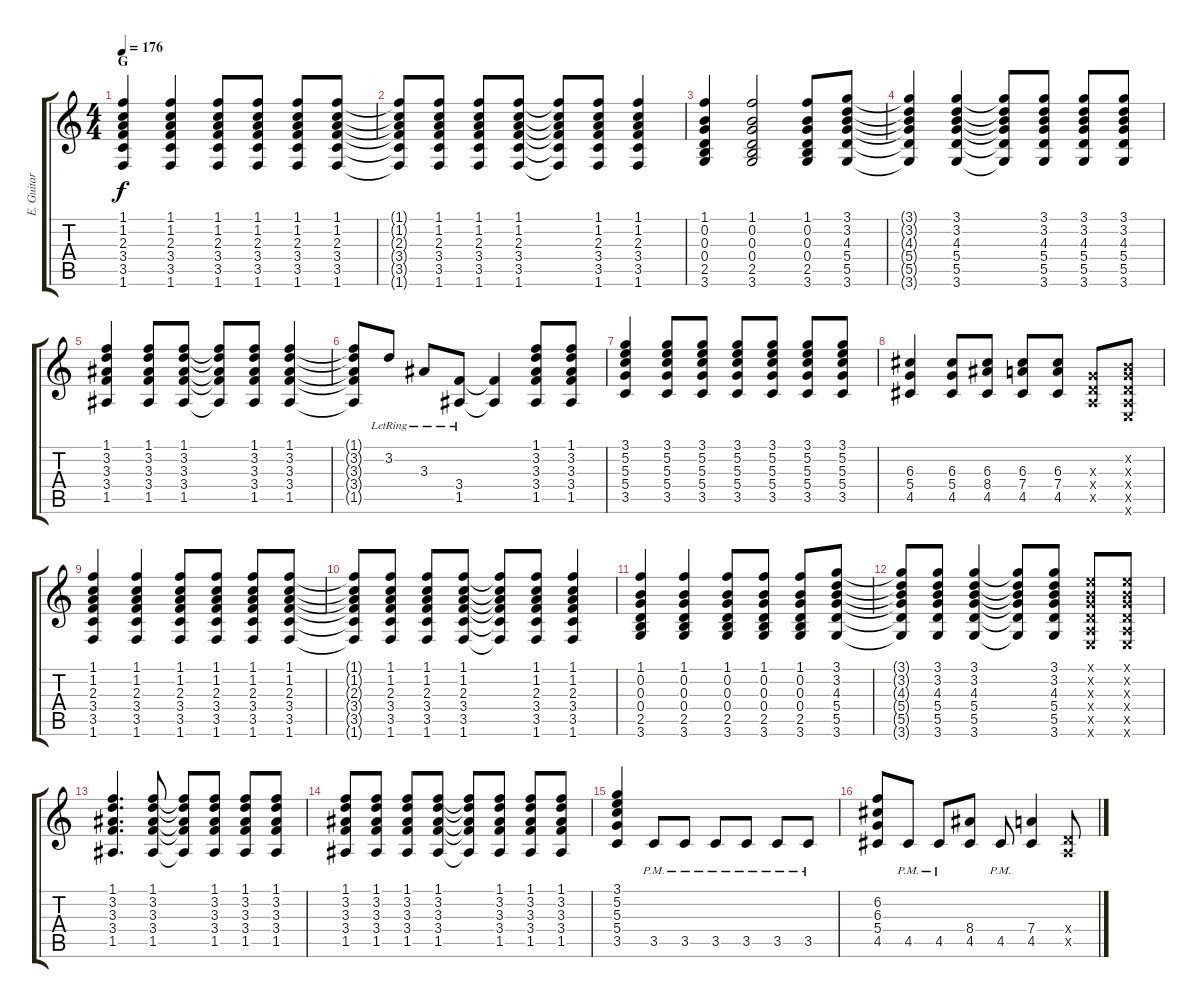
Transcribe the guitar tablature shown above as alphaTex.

\track ("E. Guitar II" "E. Guitar ") {instrument overdrivenguitar}
\staff {score tabs}
\tuning (E4 B3 G3 D3 A2 E2) {hide}
\ts (4 4)
\section ("" "G")
\tempo 176
\clef g2
\ks c
(1.1 1.2 2.3 3.4 3.5 1.6).4{dy f} (1.1 1.2 2.3 3.4 3.5 1.6).4 (1.1 1.2 2.3 3.4 3.5 1.6).8 (1.1 1.2 2.3 3.4 3.5 1.6).8 (1.1 1.2 2.3 3.4 3.5 1.6).8 (1.1 1.2 2.3 3.4 3.5 1.6).8 |
(1.1{t} 1.2{t} 2.3{t} 3.4{t} 3.5{t} 1.6{t}).8 (1.1 1.2 2.3 3.4 3.5 1.6).8 (1.1 1.2 2.3 3.4 3.5 1.6).8 (1.1 1.2 2.3 3.4 3.5 1.6).8 (1.1{t} 1.2{t} 2.3{t} 3.4{t} 3.5{t} 1.6{t}).8 (1.1 1.2 2.3 3.4 3.5 1.6).8 (1.1 1.2 2.3 3.4 3.5 1.6).4 |
(1.1 0.2 0.3 0.4 2.5 3.6).4 (1.1 0.2 0.3 0.4 2.5 3.6).2 (1.1 0.2 0.3 0.4 2.5 3.6).8 (3.1 3.2 4.3 5.4 5.5 3.6).8 |
(3.1{t} 3.2{t} 4.3{t} 5.4{t} 5.5{t} 3.6{t}).4 (3.1 3.2 4.3 5.4 5.5 3.6).4 (3.1{t} 3.2{t} 4.3{t} 5.4{t} 5.5{t} 3.6{t}).8 (3.1 3.2 4.3 5.4 5.5 3.6).8 (3.1 3.2 4.3 5.4 5.5 3.6).8 (3.1 3.2 4.3 5.4 5.5 3.6).8 |
(1.1 3.2 3.3 3.4 1.5).4 (1.1 3.2 3.3 3.4 1.5).8 (1.1 3.2 3.3 3.4 1.5).8 (1.1{t} 3.2{t} 3.3{t} 3.4{t} 1.5{t}).8 (1.1 3.2 3.3 3.4 1.5).8 (1.1 3.2 3.3 3.4 1.5).4 |
(1.1{t} 3.2{t} 3.3{t} 3.4{t} 1.5{t}).8 3.2{lr}.8 3.3{lr}.8 (3.4{lr} 1.5{lr}).8 (3.4{t} 1.5{t}).4 (1.1 3.2 3.3 3.4 1.5).8 (1.1 3.2 3.3 3.4 1.5).8 |
(3.1 5.2 5.3 5.4 3.5).4 (3.1 5.2 5.3 5.4 3.5).8 (3.1 5.2 5.3 5.4 3.5).8 (3.1 5.2 5.3 5.4 3.5).8 (3.1 5.2 5.3 5.4 3.5).8 (3.1 5.2 5.3 5.4 3.5).8 (3.1 5.2 5.3 5.4 3.5).8 |
(6.3 5.4 4.5).4 (6.3 5.4 4.5).8 (6.3 8.4 4.5).8 (6.3 7.4 4.5).8 (6.3 7.4 4.5).8 (0.3{x} 0.4{x} 0.5{x}).8 (0.2{x} 0.3{x} 0.4{x} 0.5{x} 0.6{x}).8 |
(1.1 1.2 2.3 3.4 3.5 1.6).4 (1.1 1.2 2.3 3.4 3.5 1.6).4 (1.1 1.2 2.3 3.4 3.5 1.6).8 (1.1 1.2 2.3 3.4 3.5 1.6).8 (1.1 1.2 2.3 3.4 3.5 1.6).8 (1.1 1.2 2.3 3.4 3.5 1.6).8 |
(1.1{t} 1.2{t} 2.3{t} 3.4{t} 3.5{t} 1.6{t}).8 (1.1 1.2 2.3 3.4 3.5 1.6).8 (1.1 1.2 2.3 3.4 3.5 1.6).8 (1.1 1.2 2.3 3.4 3.5 1.6).8 (1.1{t} 1.2{t} 2.3{t} 3.4{t} 3.5{t} 1.6{t}).8 (1.1 1.2 2.3 3.4 3.5 1.6).8 (1.1 1.2 2.3 3.4 3.5 1.6).4 |
(1.1 0.2 0.3 0.4 2.5 3.6).4 (1.1 0.2 0.3 0.4 2.5 3.6).4 (1.1 0.2 0.3 0.4 2.5 3.6).8 (1.1 0.2 0.3 0.4 2.5 3.6).8 (1.1 0.2 0.3 0.4 2.5 3.6).8 (3.1 3.2 4.3 5.4 5.5 3.6).8 |
(3.1{t} 3.2{t} 4.3{t} 5.4{t} 5.5{t} 3.6{t}).8 (3.1 3.2 4.3 5.4 5.5 3.6).8 (3.1 3.2 4.3 5.4 5.5 3.6).4 (3.1{t} 3.2{t} 4.3{t} 5.4{t} 5.5{t} 3.6{t}).8 (3.1 3.2 4.3 5.4 5.5 3.6).8 (0.1{x} 0.2{x} 0.3{x} 0.4{x} 0.5{x} 0.6{x}).8 (0.1{x} 0.2{x} 0.3{x} 0.4{x} 0.5{x} 0.6{x}).8 |
(1.1 3.2 3.3 3.4 1.5).4{d} (1.1 3.2 3.3 3.4 1.5).8 (1.1{t} 3.2{t} 3.3{t} 3.4{t} 1.5{t}).8 (1.1 3.2 3.3 3.4 1.5).8 (1.1 3.2 3.3 3.4 1.5).8 (1.1 3.2 3.3 3.4 1.5).8 |
(1.1 3.2 3.3 3.4 1.5).8 (1.1 3.2 3.3 3.4 1.5).8 (1.1 3.2 3.3 3.4 1.5).8 (1.1 3.2 3.3 3.4 1.5).8 (1.1{t} 3.2{t} 3.3{t} 3.4{t} 1.5{t}).8 (1.1 3.2 3.3 3.4 1.5).8 (1.1 3.2 3.3 3.4 1.5).8 (1.1 3.2 3.3 3.4 1.5).8 |
(3.1 5.2 5.3 5.4 3.5).4 3.5{pm}.8 3.5{pm}.8 3.5{pm}.8 3.5{pm}.8 3.5{pm}.8 3.5{pm}.8 |
(6.2 6.3 5.4 4.5).8 4.5{pm}.8 4.5{pm}.8 (8.4 4.5).8 4.5{pm}.8 (7.4 4.5).4 (0.4{x} 0.5{x}).8
